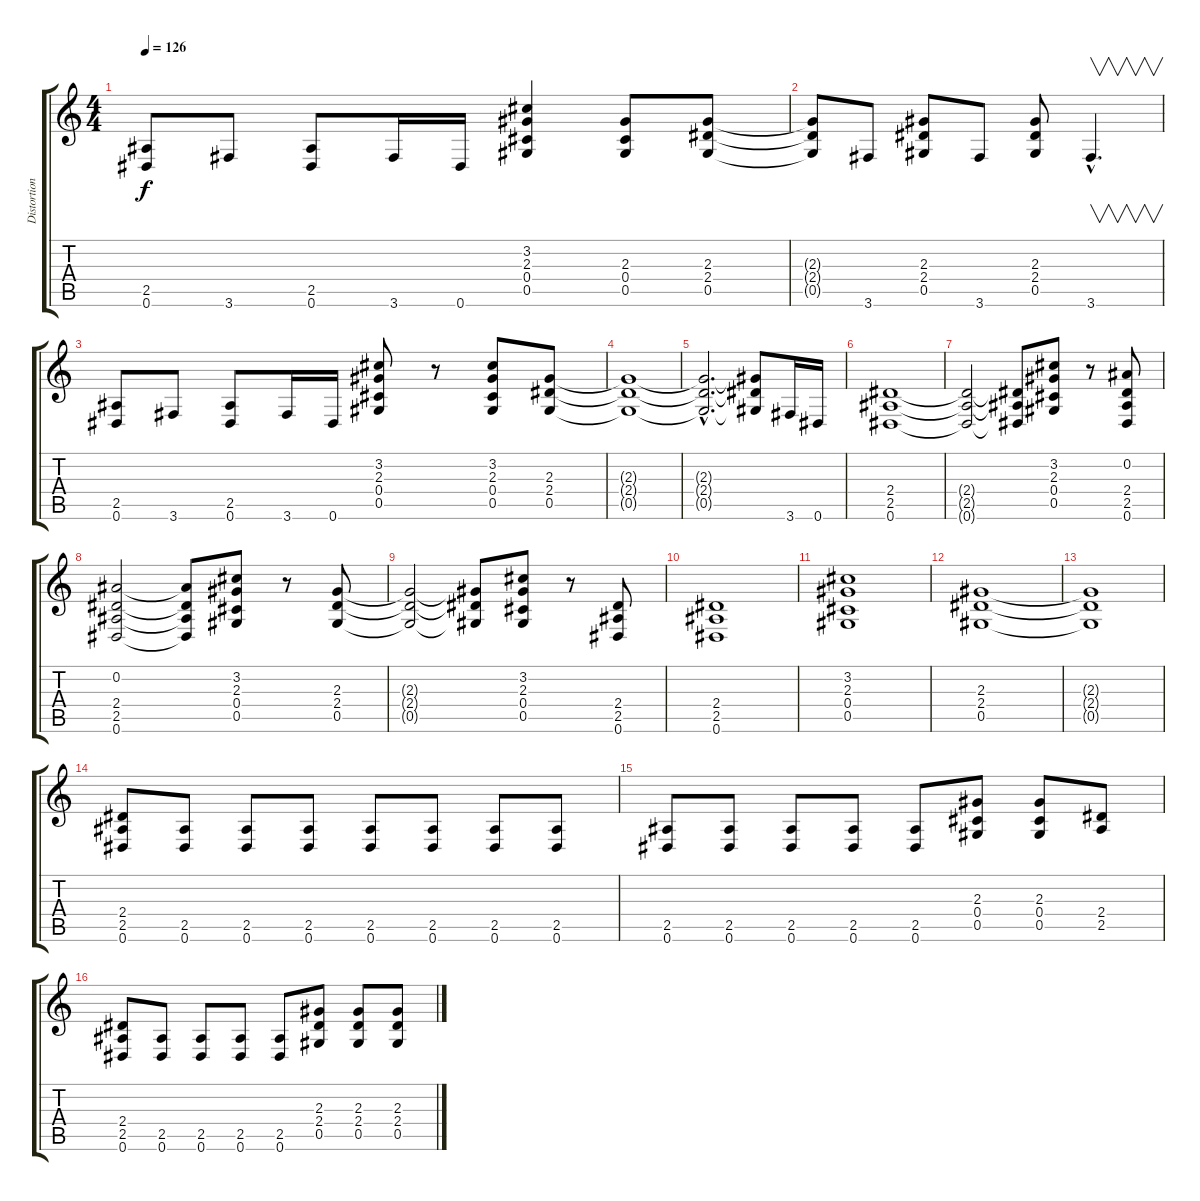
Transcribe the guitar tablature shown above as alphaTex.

\track ("Distortion Guitar" "Distortion") {instrument distortionguitar}
\staff {score tabs}
\tuning (Eb4 Bb3 Gb3 Db3 Ab2 Eb2) {hide}
\ts (4 4)
\tempo 126
\clef g2
\ks c
(2.5 0.6).8{dy f} 3.6.8 (2.5 0.6).8 3.6.16 0.6.16 (3.2 2.3 0.4 0.5).4 (2.3 0.4 0.5).8 (2.3 2.4 0.5).8 |
(2.3{t} 2.4{t} 0.5{t}).8 3.6.8 (2.3 2.4 0.5).8 3.6.8 (2.3 2.4 0.5).8 3.6{hac}.4{v d} |
(2.5 0.6).8 3.6.8 (2.5 0.6).8 3.6.16 0.6.16 (3.2 2.3 0.4 0.5).8 r.8 (3.2 2.3 0.4 0.5).8 (2.3 2.4 0.5).8 |
(2.3{t} 2.4{t} 0.5{t}).1 |
(2.3{hac t} 2.4{hac t} 0.5{hac t}).2{d} (2.3{t} 2.4{t} 0.5{t}).8 3.6.16 0.6.16 |
(2.4 2.5 0.6).1 |
(2.4{t} 2.5{t} 0.6{t}).2 (2.4{t} 2.5{t} 0.6{t}).8 (3.2 2.3 0.4 0.5).8 r.8 (0.2 2.4 2.5 0.6).8 |
(0.2 2.4 2.5 0.6).2 (0.2{t} 2.4{t} 2.5{t} 0.6{t}).8 (3.2 2.3 0.4 0.5).8 r.8 (2.3 2.4 0.5).8 |
(2.3{t} 2.4{t} 0.5{t}).2 (2.3{t} 2.4{t} 0.5{t}).8 (3.2 2.3 0.4 0.5).8 r.8 (2.4 2.5 0.6).8 |
(2.4 2.5 0.6).1 |
(3.2 2.3 0.4 0.5).1 |
(2.3 2.4 0.5).1 |
(2.3{t} 2.4{t} 0.5{t}).1 |
(2.4 2.5 0.6).8 (2.5 0.6).8 (2.5 0.6).8 (2.5 0.6).8 (2.5 0.6).8 (2.5 0.6).8 (2.5 0.6).8 (2.5 0.6).8 |
(2.5 0.6).8 (2.5 0.6).8 (2.5 0.6).8 (2.5 0.6).8 (2.5 0.6).8 (2.3 0.4 0.5).8 (2.3 0.4 0.5).8 (2.4 2.5).8 |
(2.4 2.5 0.6).8 (2.5 0.6).8 (2.5 0.6).8 (2.5 0.6).8 (2.5 0.6).8 (2.3 2.4 0.5).8 (2.3 2.4 0.5).8 (2.3 2.4 0.5).8
